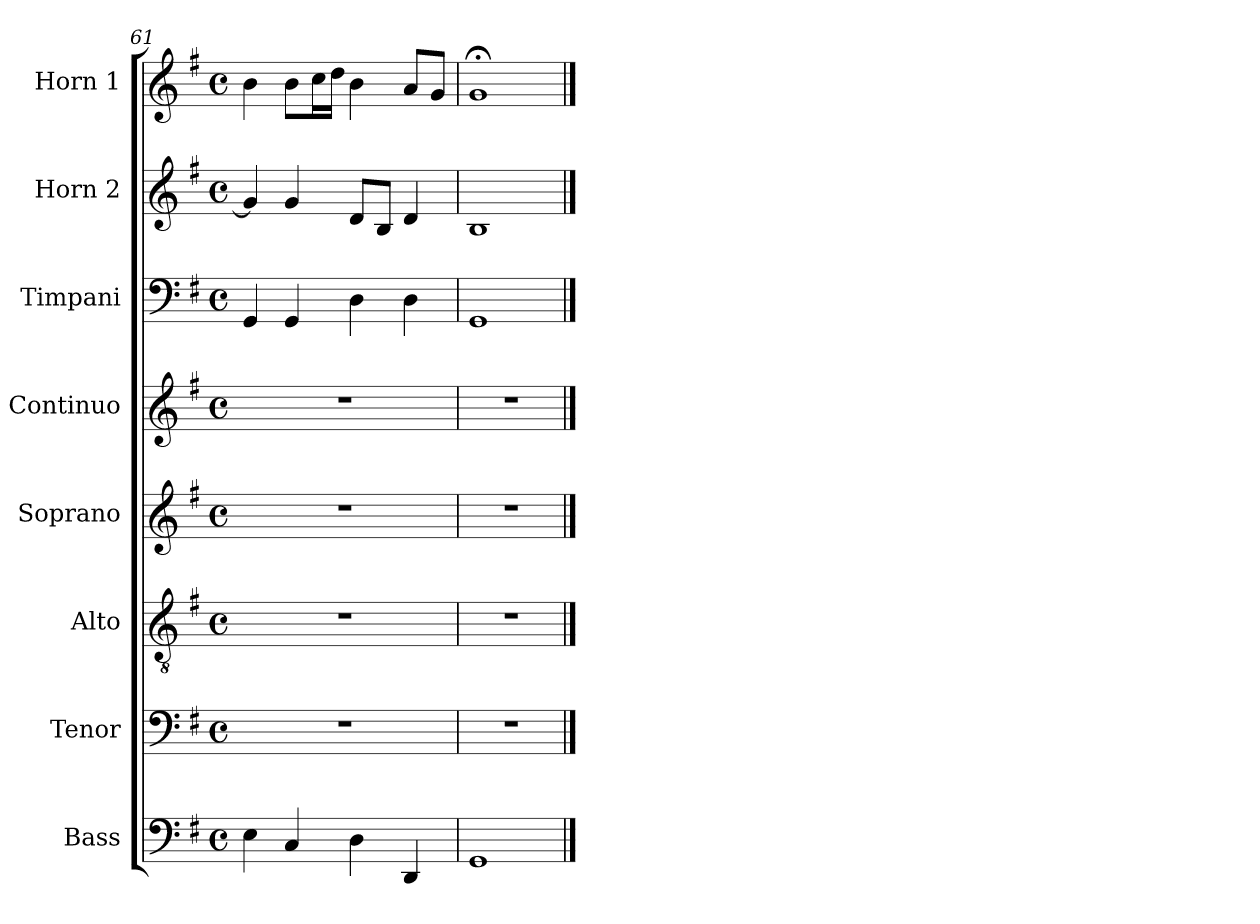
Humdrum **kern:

**kern	**kern	**kern	**kern	**kern	**kern	**kern	**kern
*part8	*part7	*part6	*part5	*part4	*part3	*part2	*part1
*staff8	*staff7	*staff6	*staff5	*staff4	*staff3	*staff2	*staff1
*I"Bass	*I"Tenor	*I"Alto	*I"Soprano	*I"Continuo	*I"Timpani	*I"Horn 2	*I"Horn 1
*I'B.	*I'T.	*I'A.	*I'S.	*	*I'Timp	*I'Hn	*I'Hn
*clefF4	*clefF4	*clefGv2	*clefG2	*clefG2	*clefF4	*clefG2	*clefG2
*	*	*	*	*	*	*ITrd4c7	*ITrd4c7
*k[f#]	*k[f#]	*k[f#]	*k[f#]	*k[f#]	*k[f#]	*k[]	*k[]
*G:	*G:	*G:	*G:	*G:	*G:	*C:	*C:
*M4/4	*M4/4	*M4/4	*M4/4	*M4/4	*M4/4	*M4/4	*M4/4
*met(c)	*met(c)	*met(c)	*met(c)	*met(c)	*met(c)	*met(c)	*met(c)
=61	=61	=61	=61	=61	=61	=61	=61
4E\	1r	1r	1r	1r	4GG/	4c/]	4e\
4C/	.	.	.	.	4GG/	4c/	8e\L
.	.	.	.	.	.	.	16f\L
.	.	.	.	.	.	.	16g\JJ
4D\	.	.	.	.	4D\	8G/L	4e\
.	.	.	.	.	.	8E/J	.
4DD/	.	.	.	.	4D\	4G/	8d/L
.	.	.	.	.	.	.	8c/J
=62	=62	=62	=62	=62	=62	=62	=62
1GG	1r	1r	1r	1r	1GG	1E	1c;<
==	==	==	==	==	==	==	==
*-	*-	*-	*-	*-	*-	*-	*-
